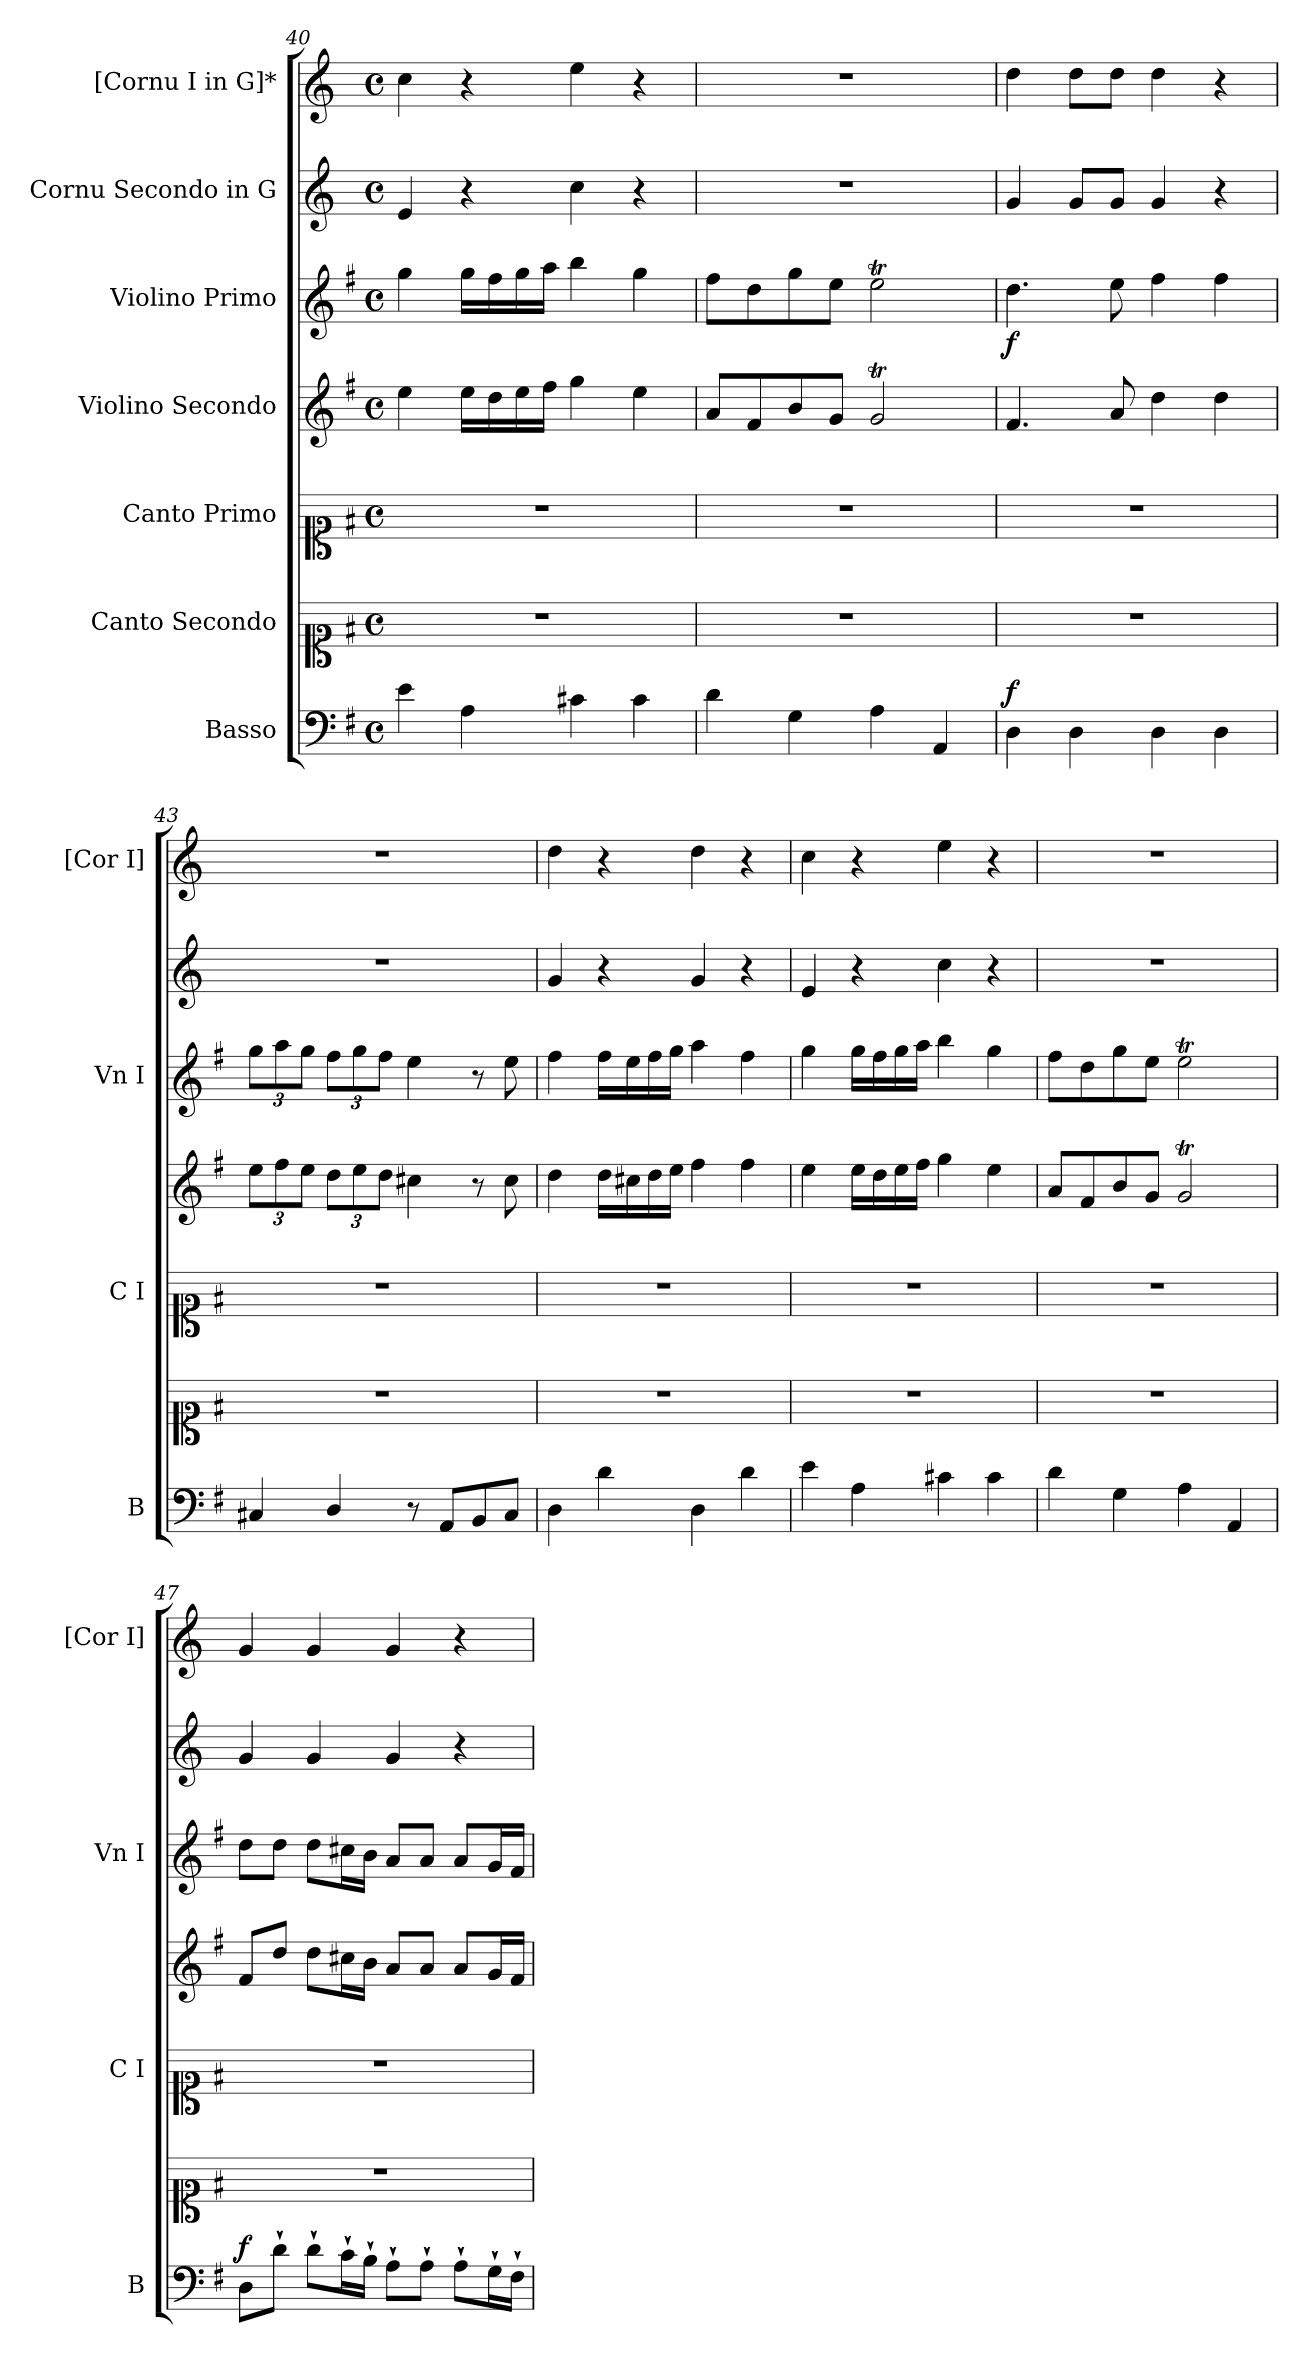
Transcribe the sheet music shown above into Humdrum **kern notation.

**kern	**dynam	**kern	**kern	**kern	**kern	**dynam	**kern	**kern
*part7	*part7	*part6	*part5	*part4	*part3	*part3	*part2	*part1
*staff7	*staff7	*staff6	*staff5	*staff4	*staff3	*staff3	*staff2	*staff1
*I"Basso	*	*I"Canto Secondo	*I"Canto Primo	*I"Violino Secondo	*I"Violino Primo	*	*I"Cornu Secondo in G	*I"[Cornu I in G]*
*I'B	*	*	*I'C I	*	*I'Vn I	*	*	*I'[Cor I]
*clefF4	*	*clefC1	*clefC1	*clefG2	*clefG2	*	*clefG2	*clefG2
*	*	*	*	*	*	*	*ITrd3c5	*ITrd3c5
*k[f#]	*	*k[f#]	*k[f#]	*k[f#]	*k[f#]	*	*k[f#]	*k[f#]
*M4/4	*	*M4/4	*M4/4	*M4/4	*M4/4	*	*M4/4	*M4/4
*met(c)	*	*met(c)	*met(c)	*met(c)	*met(c)	*	*met(c)	*met(c)
=40	=40	=40	=40	=40	=40	=40	=40	=40
4e	.	1r	1r	4ee	4gg	.	4B	4g
4A	.	.	.	16eeLL	16ggLL	.	4r	4r
.	.	.	.	16dd	16ff#	.	.	.
.	.	.	.	16ee	16gg	.	.	.
.	.	.	.	16ff#JJ	16aaJJ	.	.	.
4c#X	.	.	.	4gg	4bb	.	4g	4b
4c#	.	.	.	4ee	4gg	.	4r	4r
=41	=41	=41	=41	=41	=41	=41	=41	=41
4d	.	1r	1r	8aL	8ff#L	.	1r	1r
.	.	.	.	8f#	8dd	.	.	.
4G	.	.	.	8b	8gg	.	.	.
.	.	.	.	8gJ	8eeJ	.	.	.
4A	.	.	.	2gT	2eeT	.	.	.
4AA	.	.	.	.	.	.	.	.
=42	=42	=42	=42	=42	=42	=42	=42	=42
!	!LO:DY:a	!	!	!	!	!	!	!
4D	f	1r	1r	4.f#	4.dd	f	4d	4a
4D	.	.	.	.	.	.	8dL	8aL
.	.	.	.	8a	8ee	.	8dJ	8aJ
4D	.	.	.	4dd	4ff#	.	4d	4a
4D	.	.	.	4dd	4ff#	.	4r	4r
=43	=43	=43	=43	=43	=43	=43	=43	=43
4C#X	.	1r	1r	12eeL	12ggL	.	1r	1r
.	.	.	.	12ff#	12aa	.	.	.
.	.	.	.	12eeJ	12ggJ	.	.	.
4D/	.	.	.	12ddL	12ff#L	.	.	.
.	.	.	.	12ee	12gg	.	.	.
.	.	.	.	12ddJ	12ff#J	.	.	.
8r	.	.	.	4cc#X	4ee	.	.	.
8AAL	.	.	.	.	.	.	.	.
8BB	.	.	.	8r	8r	.	.	.
8C#J	.	.	.	8cc#	8ee	.	.	.
=44	=44	=44	=44	=44	=44	=44	=44	=44
4D	.	1r	1r	4dd	4ff#	.	4d	4a
4d	.	.	.	16ddLL	16ff#LL	.	4r	4r
.	.	.	.	16cc#X	16ee	.	.	.
.	.	.	.	16dd	16ff#	.	.	.
.	.	.	.	16eeJJ	16ggJJ	.	.	.
4D	.	.	.	4ff#	4aa	.	4d	4a
4d	.	.	.	4ff#	4ff#	.	4r	4r
=45	=45	=45	=45	=45	=45	=45	=45	=45
4e	.	1r	1r	4ee	4gg	.	4B	4g
4A	.	.	.	16eeLL	16ggLL	.	4r	4r
.	.	.	.	16dd	16ff#	.	.	.
.	.	.	.	16ee	16gg	.	.	.
.	.	.	.	16ff#JJ	16aaJJ	.	.	.
4c#X	.	.	.	4gg	4bb	.	4g	4b
4c#	.	.	.	4ee	4gg	.	4r	4r
=46	=46	=46	=46	=46	=46	=46	=46	=46
4d	.	1r	1r	8aL	8ff#L	.	1r	1r
.	.	.	.	8f#	8dd	.	.	.
4G	.	.	.	8b	8gg	.	.	.
.	.	.	.	8gJ	8eeJ	.	.	.
4A	.	.	.	2gT	2eeT	.	.	.
4AA	.	.	.	.	.	.	.	.
=47	=47	=47	=47	=47	=47	=47	=47	=47
!	!LO:DY:a	!	!	!	!	!	!	!
8DL	f	1r	1r	8f#/L	8ddL	.	4d	4d
8d`J	.	.	.	8dd\J	8ddJ	.	.	.
8d`L	.	.	.	8ddL	8ddL	.	4d	4d
16c`L	.	.	.	16cc#XL	16cc#XL	.	.	.
16B`JJ	.	.	.	16bJJ	16bJJ	.	.	.
8A`L	.	.	.	8aL	8aL	.	4d	4d
8A`J	.	.	.	8aJ	8aJ	.	.	.
8A`L	.	.	.	8aL	8aL	.	4r	4r
16G`L	.	.	.	16gL	16gL	.	.	.
16F#`JJ	.	.	.	16f#JJ	16f#JJ	.	.	.
=	=	=	=	=	=	=	=	=
*-	*-	*-	*-	*-	*-	*-	*-	*-
